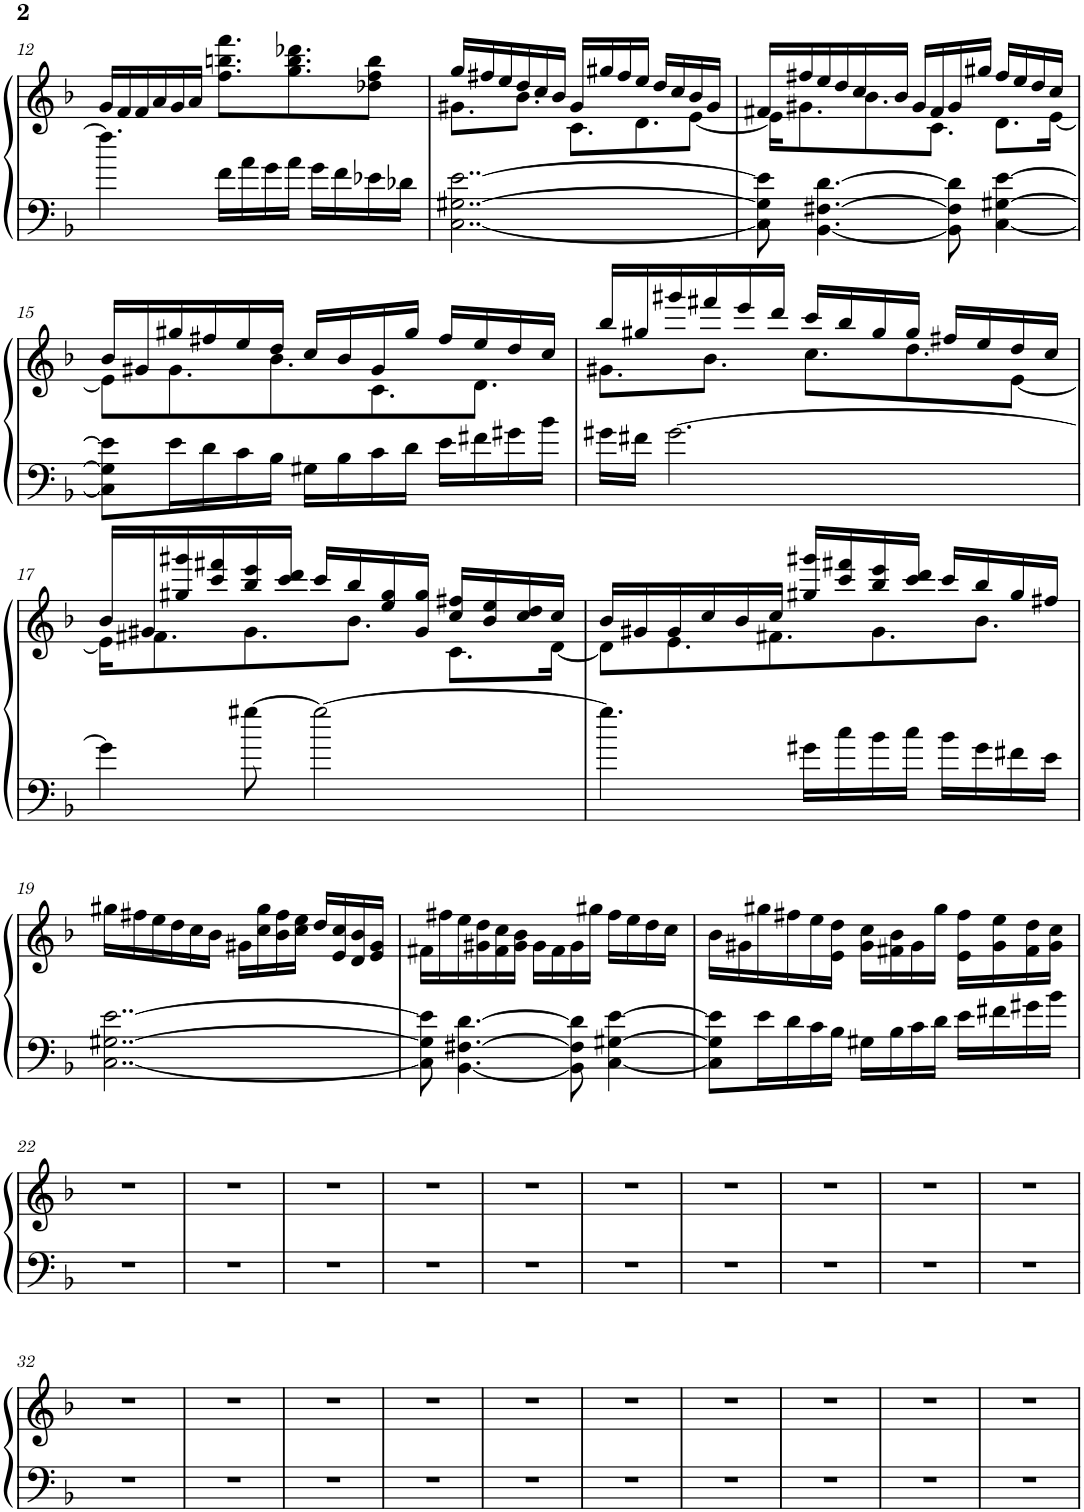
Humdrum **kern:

**kern	**kern
*part1	*part1
*staff2	*staff1
*I"Piano	*
*I'Pno.	*
!!LO:PB:g=z
*clefF4	*clefG2
*k[b-]	*k[b-]
*M7/8	*M7/8
=12	=12
4.ff\]	16g/LL
.	16f/
.	16f/
.	16a/
.	16g/
.	16a/JJ
16f\LL	8.ff\ 8.bbn\ 8.fff\L
16a\	.
16g\	.
16a\JJ	8.gg\ 8.bb\ 8.ddd-X\
16g\LL	.
16f\	.
16e-X\	8dd-X\ 8ff\ 8bb\J
16d-X\JJ	.
=13	=13
*	*^
[2..C\ [2..G#X\ [2..e\	16gg/LL	8.g#X\L
.	16ff#X/	.
.	16ee/	.
.	16dd/	8.b-\J
.	16cc/	.
.	16b-/JJ	.
.	16g#/LL	8.c\L
.	16gg#X/	.
.	16ff#/	.
.	16ee/JJ	8.d\
.	16dd/LL	.
.	16cc/	.
.	16b-/	[8e\J
.	16g#/JJ	.
=14	=14	=14
8C\] 8G#\] 8e\]	16f#X/LL	16e\KL]
.	16ff#X/	8.g#X\
[4.BB-\ [4.F#X\ [4.d\	16ee/	.
.	16dd/	.
.	16cc/	8.b-\
.	16b-/JJ	.
.	16g#/LL	.
.	16f#/	8.c\J
8BB-\] 8F#\] 8d\]	16g#/	.
.	16gg#X/JJ	.
[4C\ [4G#X\ [4e\	16ff#/LL	8.d\L
.	16ee/	.
.	16dd/	.
.	16cc/JJ	[16e\Jk
!!LO:LB:g=z	!!
=15	=15	=15
8C\] 8G#\] 8e\]L	16b-/LL	8e\L]
.	16g#X/	.
16e\L	16gg#X/	8.g#\
16d\	16ff#X/	.
16c\	16ee/	.
16B-\JJ	16dd/JJ	8.b-\
16G#X\LL	16cc/LL	.
16B-\	16b-/	.
16c\	16g#/	8.c\
16d\JJ	16gg#/JJ	.
16e\LL	16ff#/LL	.
16f#X\	16ee/	8.d\J
16g#X\	16dd/	.
16b-\JJ	16cc/JJ	.
=16	=16	=16
16g#X\LL	16bb-/LL	8.g#X\L
16f#X\JJ	16gg#X/	.
[2.g#\	16ggg#X/	.
.	16fff#X/	8.b-\J
.	16eee/	.
.	16ddd/JJ	.
.	16ccc/LL	8.cc\L
.	16bb-/	.
.	16gg#/	.
.	16gg#/JJ	8.dd\
.	16ff#X/LL	.
.	16ee/	.
.	16dd/	[8e\J
.	16cc/JJ	.
!!LO:LB:g=z	!!
=17	=17	=17
4g#\]	16b-/LL	16e\KL]
.	16g#X/	8.f#X\
.	16gg#X/ 16ggg#X/	.
.	16ccc/ 16fff#X/	.
[8gg#X\	16bb-/ 16eee/	8.g#\
.	16ccc/ 16ddd/JJ	.
2gg#\_	16ccc/LL	.
.	16bb-/	8.b-\J
.	16ee/ 16gg#/	.
.	16g#/ 16gg#/JJ	.
.	16cc/ 16ff#X/LL	8.c\L
.	16b-/ 16ee/	.
.	16cc/ 16dd/	.
.	16cc/JJ	[16d\Jk
=18	=18	=18
4.gg#\]	16b-/LL	8d\L]
.	16g#X/	.
.	16g#/	8.e\
.	16cc/	.
.	16b-/	.
.	16cc/JJ	8.f#X\
16g#X\LL	16gg#X/ 16ggg#X/LL	.
16cc\	16ccc/ 16fff#X/	.
16b-\	16bb-/ 16eee/	8.g#\
16cc\JJ	16ccc/ 16ddd/JJ	.
16b-\LL	16ccc/LL	.
16g#\	16bb-/	8.b-\J
16f#X\	16gg#/	.
16e\JJ	16ff#X/JJ	.
*	*v	*v
!!LO:LB:g=z
=19	=19
[2..C\ [2..G#X\ [2..e\	16gg#X\LL
.	16ff#X\
.	16ee\
.	16dd\
.	16cc\
.	16b-\JJ
.	16g#X\LL
.	16cc\ 16gg#\
.	16b-\ 16ff#\
.	16cc\ 16ee\JJ
.	16dd/LL
.	16e/ 16cc/
.	16d/ 16b-/
.	16e/ 16g#/JJ
=20	=20
8C\] 8G#\] 8e\]	16f#X\LL
.	16ff#X\
[4.BB-\ [4.F#X\ [4.d\	16ee\
.	16g#X\ 16dd\
.	16f#\ 16cc\
.	16g#\ 16b-\JJ
.	16g#\LL
.	16f#\
8BB-\] 8F#\] 8d\]	16g#\
.	16gg#X\JJ
[4C\ [4G#X\ [4e\	16ff#\LL
.	16ee\
.	16dd\
.	16cc\JJ
=21	=21
8C\] 8G#\] 8e\]L	16b-\LL
.	16g#X\
16e\L	16gg#X\
16d\	16ff#X\
16c\	16ee\
16B-\JJ	16e\ 16dd\JJ
16G#X\LL	16g#\ 16cc\LL
16B-\	16f#X\ 16b-\
16c\	16g#\
16d\JJ	16gg#\JJ
16e\LL	16e\ 16ff#\LL
16f#X\	16g#\ 16ee\
16g#X\	16f#\ 16dd\
16b-\JJ	16g#\ 16cc\JJ
!!LO:LB:g=z
=22	=22
2..r	2..r
=23	=23
2..r	2..r
=24	=24
2..r	2..r
=25	=25
2..r	2..r
=26	=26
2..r	2..r
=27	=27
2..r	2..r
=28	=28
2..r	2..r
=29	=29
2..r	2..r
=30	=30
2..r	2..r
=31	=31
2..r	2..r
!!LO:LB:g=z
=32	=32
2..r	2..r
=33	=33
2..r	2..r
=34	=34
2..r	2..r
=35	=35
2..r	2..r
=36	=36
2..r	2..r
=37	=37
2..r	2..r
=38	=38
2..r	2..r
=39	=39
2..r	2..r
=40	=40
2..r	2..r
=41	=41
2..r	2..r
=	=
*-	*-
